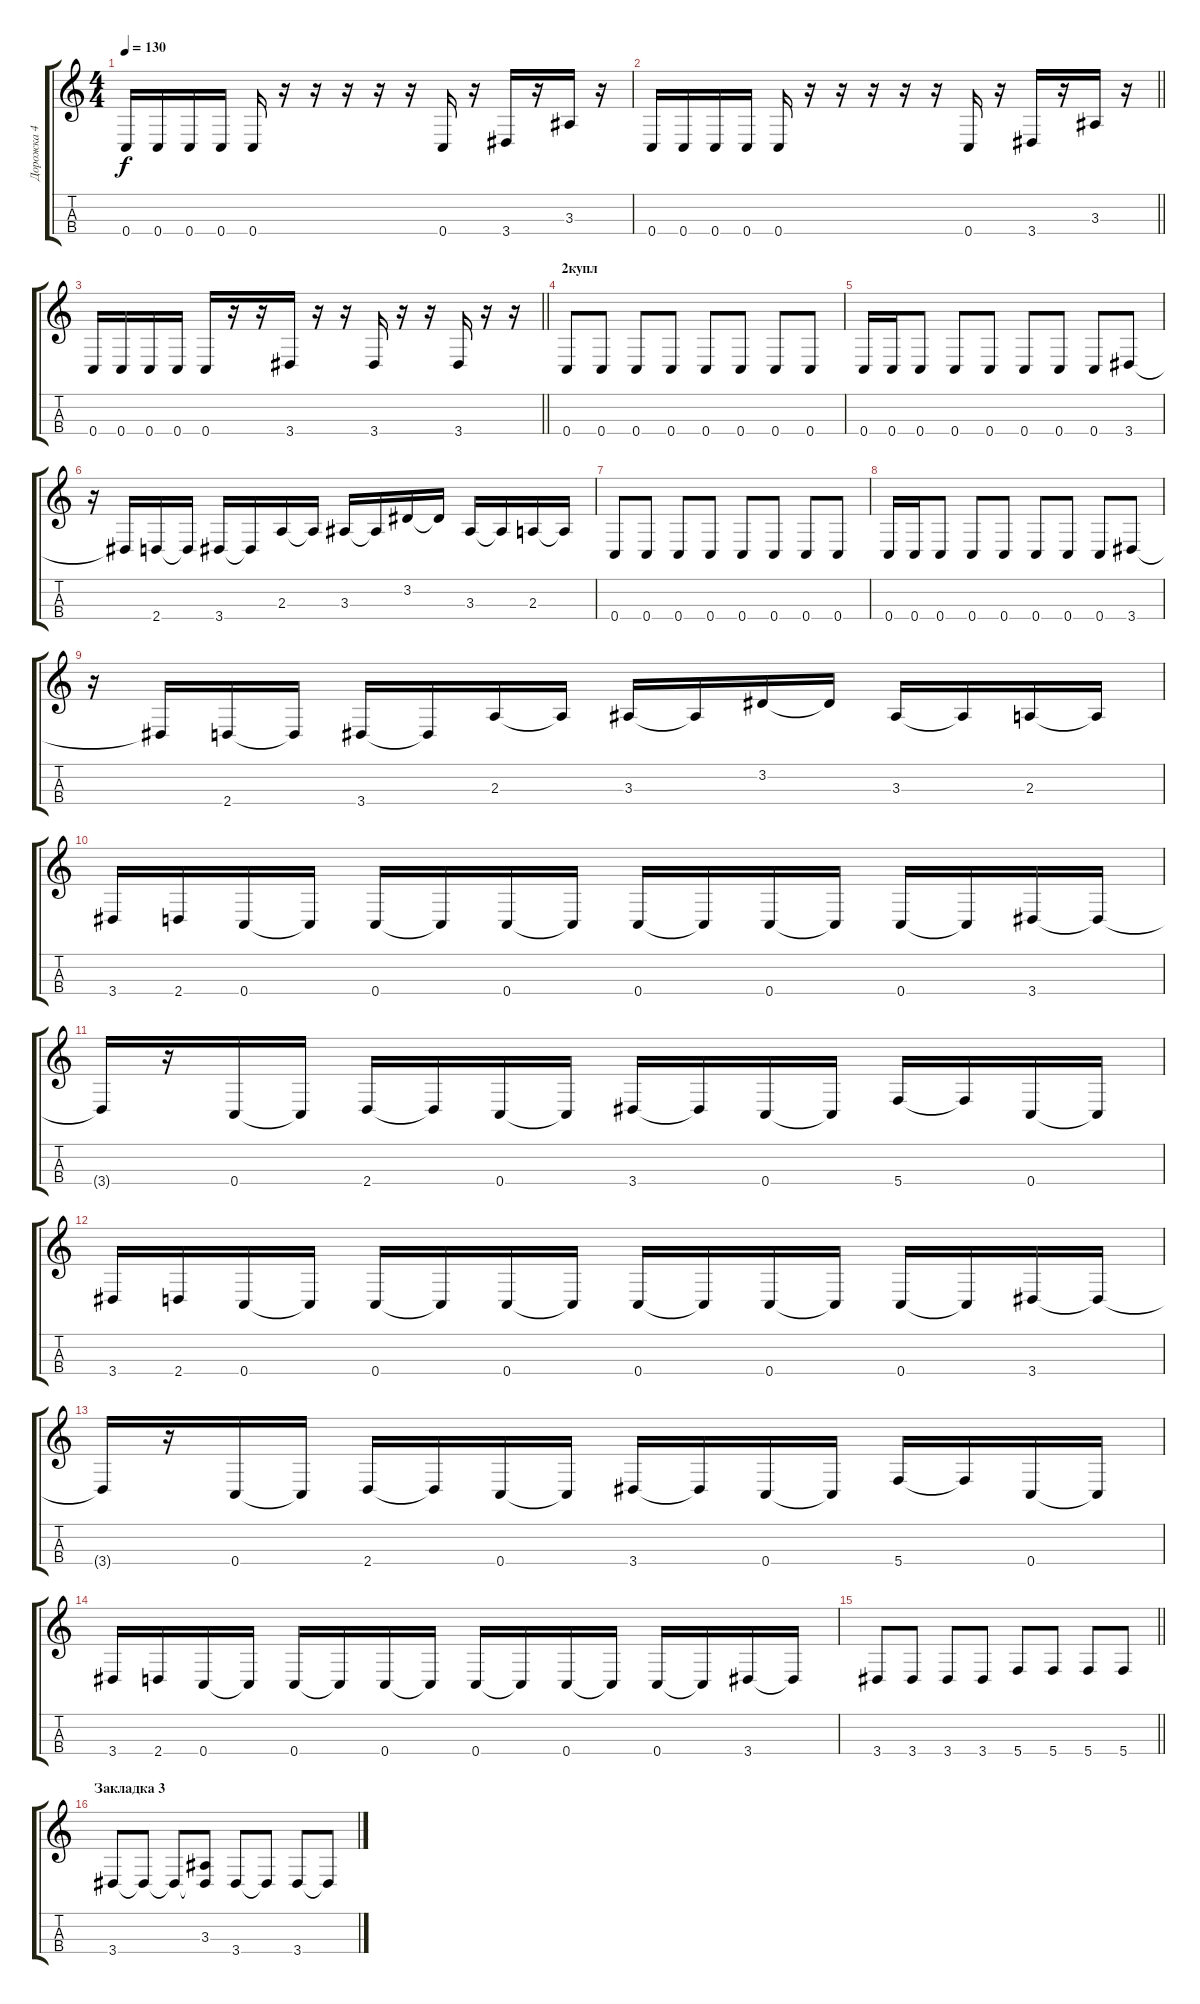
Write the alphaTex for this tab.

\track ("Дорожка 4" "Дорожка 4") {instrument electricbassfinger}
\staff {score tabs}
\tuning (F3 C3 G2 C2) {hide}
\ts (4 4)
\tempo 130
\clef g2
\ks c
0.4.16{dy f} 0.4.16 0.4.16 0.4.16 0.4.16 r.16 r.16 r.16 r.16 r.16 0.4.16 r.16 3.4.16 r.16 3.3.16 r.16 |
\barLineRight lightlight
0.4.16 0.4.16 0.4.16 0.4.16 0.4.16 r.16 r.16 r.16 r.16 r.16 0.4.16 r.16 3.4.16 r.16 3.3.16 r.16 |
\barLineRight lightlight
0.4.16 0.4.16 0.4.16 0.4.16 0.4.16 r.16 r.16 3.4.16 r.16 r.16 3.4.16 r.16 r.16 3.4.16 r.16 r.16 |
\section ("" "2купл")
0.4.8 0.4.8 0.4.8 0.4.8 0.4.8 0.4.8 0.4.8 0.4.8 |
0.4.16 0.4.16 0.4.8 0.4.8 0.4.8 0.4.8 0.4.8 0.4.8 3.4.8 |
r.16 3.4{t}.16 2.4.16 2.4{t}.16 3.4.16 3.4{t}.16 2.3.16 2.3{t}.16 3.3.16 3.3{t}.16 3.2.16 3.2{t}.16 3.3.16 3.3{t}.16 2.3.16 2.3{t}.16 |
0.4.8 0.4.8 0.4.8 0.4.8 0.4.8 0.4.8 0.4.8 0.4.8 |
0.4.16 0.4.16 0.4.8 0.4.8 0.4.8 0.4.8 0.4.8 0.4.8 3.4.8 |
r.16 3.4{t}.16 2.4.16 2.4{t}.16 3.4.16 3.4{t}.16 2.3.16 2.3{t}.16 3.3.16 3.3{t}.16 3.2.16 3.2{t}.16 3.3.16 3.3{t}.16 2.3.16 2.3{t}.16 |
3.4.16 2.4.16 0.4.16 0.4{t}.16 0.4.16 0.4{t}.16 0.4.16 0.4{t}.16 0.4.16 0.4{t}.16 0.4.16 0.4{t}.16 0.4.16 0.4{t}.16 3.4.16 3.4{t}.16 |
3.4{t}.16 r.16 0.4.16 0.4{t}.16 2.4.16 2.4{t}.16 0.4.16 0.4{t}.16 3.4.16 3.4{t}.16 0.4.16 0.4{t}.16 5.4.16 5.4{t}.16 0.4.16 0.4{t}.16 |
3.4.16 2.4.16 0.4.16 0.4{t}.16 0.4.16 0.4{t}.16 0.4.16 0.4{t}.16 0.4.16 0.4{t}.16 0.4.16 0.4{t}.16 0.4.16 0.4{t}.16 3.4.16 3.4{t}.16 |
3.4{t}.16 r.16 0.4.16 0.4{t}.16 2.4.16 2.4{t}.16 0.4.16 0.4{t}.16 3.4.16 3.4{t}.16 0.4.16 0.4{t}.16 5.4.16 5.4{t}.16 0.4.16 0.4{t}.16 |
3.4.16 2.4.16 0.4.16 0.4{t}.16 0.4.16 0.4{t}.16 0.4.16 0.4{t}.16 0.4.16 0.4{t}.16 0.4.16 0.4{t}.16 0.4.16 0.4{t}.16 3.4.16 3.4{t}.16 |
\barLineRight lightlight
3.4.8 3.4.8 3.4.8 3.4.8 5.4.8 5.4.8 5.4.8 5.4.8 |
\section ("" "Закладка 3")
3.4.8 3.4{t}.8 3.4{t}.8 (3.3 3.4{t}).8 3.4.8 3.4{t}.8 3.4.8 3.4{t}.8
